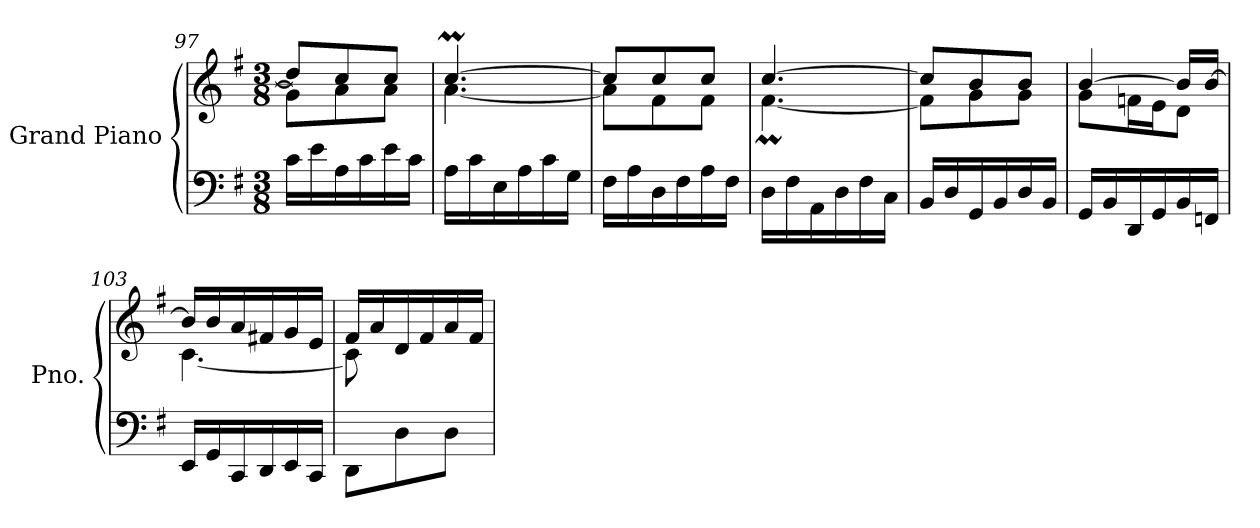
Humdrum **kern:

**kern	**kern
*part1	*part1
*staff2	*staff1
*I"Grand Piano	*
*I'Pno.	*
!!LO:LB:g=z
*clefF4	*clefG2
*k[f#]	*k[f#]
*M3/8	*M3/8
=97	=97
*	*^
16c\LL	8dd/L]	8g#\L]
16e\	.	.
16A\	8cc/	8a\
16c\	.	.
16e\	8cc/J	8a\J
16c\JJ	.	.
=98	=98	=98
16A\LL	[4.ccM/	[4.a\
16c\	.	.
16E\	.	.
16A\	.	.
16c\	.	.
16G\JJ	.	.
=99	=99	=99
16F#\LL	8cc/L]	8a\L]
16A\	.	.
16D\	8cc/	8f#\
16F#\	.	.
16A\	8cc/J	8f#\J
16F#\JJ	.	.
=100	=100	=100
16D\LL	[4.cc/	[4.f#m\
16F#\	.	.
16AA\	.	.
16D\	.	.
16F#\	.	.
16C\JJ	.	.
=101	=101	=101
16BB/LL	8cc/L]	8f#\L]
16D/	.	.
16GG/	8b/	8g\
16BB/	.	.
16D/	8b/J	8g\J
16BB/JJ	.	.
=102	=102	=102
16GG/LL	[4b/	8g\L
16BB/	.	.
16DD/	.	16fn\L
16GG/	.	16e\J
16BB/	16b/LL]	8d\J
16FFn/JJ	[16b/JJ	.
!!LO:LB:g=z	!!
=103	=103	=103
16EE/LL	16b/LL]	[4.c\
16GG/	16b/	.
16CC/	16a/	.
16DD/	16f#X/	.
16EE/	16g/	.
16CC/JJ	16e/JJ	.
=104	=104	=104
*^	*	*
8ryy	8DD\L	16f#/LL	8c\L]
.	.	16a/	.
8F#/	8D\	16d/	4ryy
.	.	16f#/	.
8F#/J	8D\J	16a/	.
.	.	16f#/JJ	.
*v	*v	*	*
*	*v	*v
=	=
*-	*-
